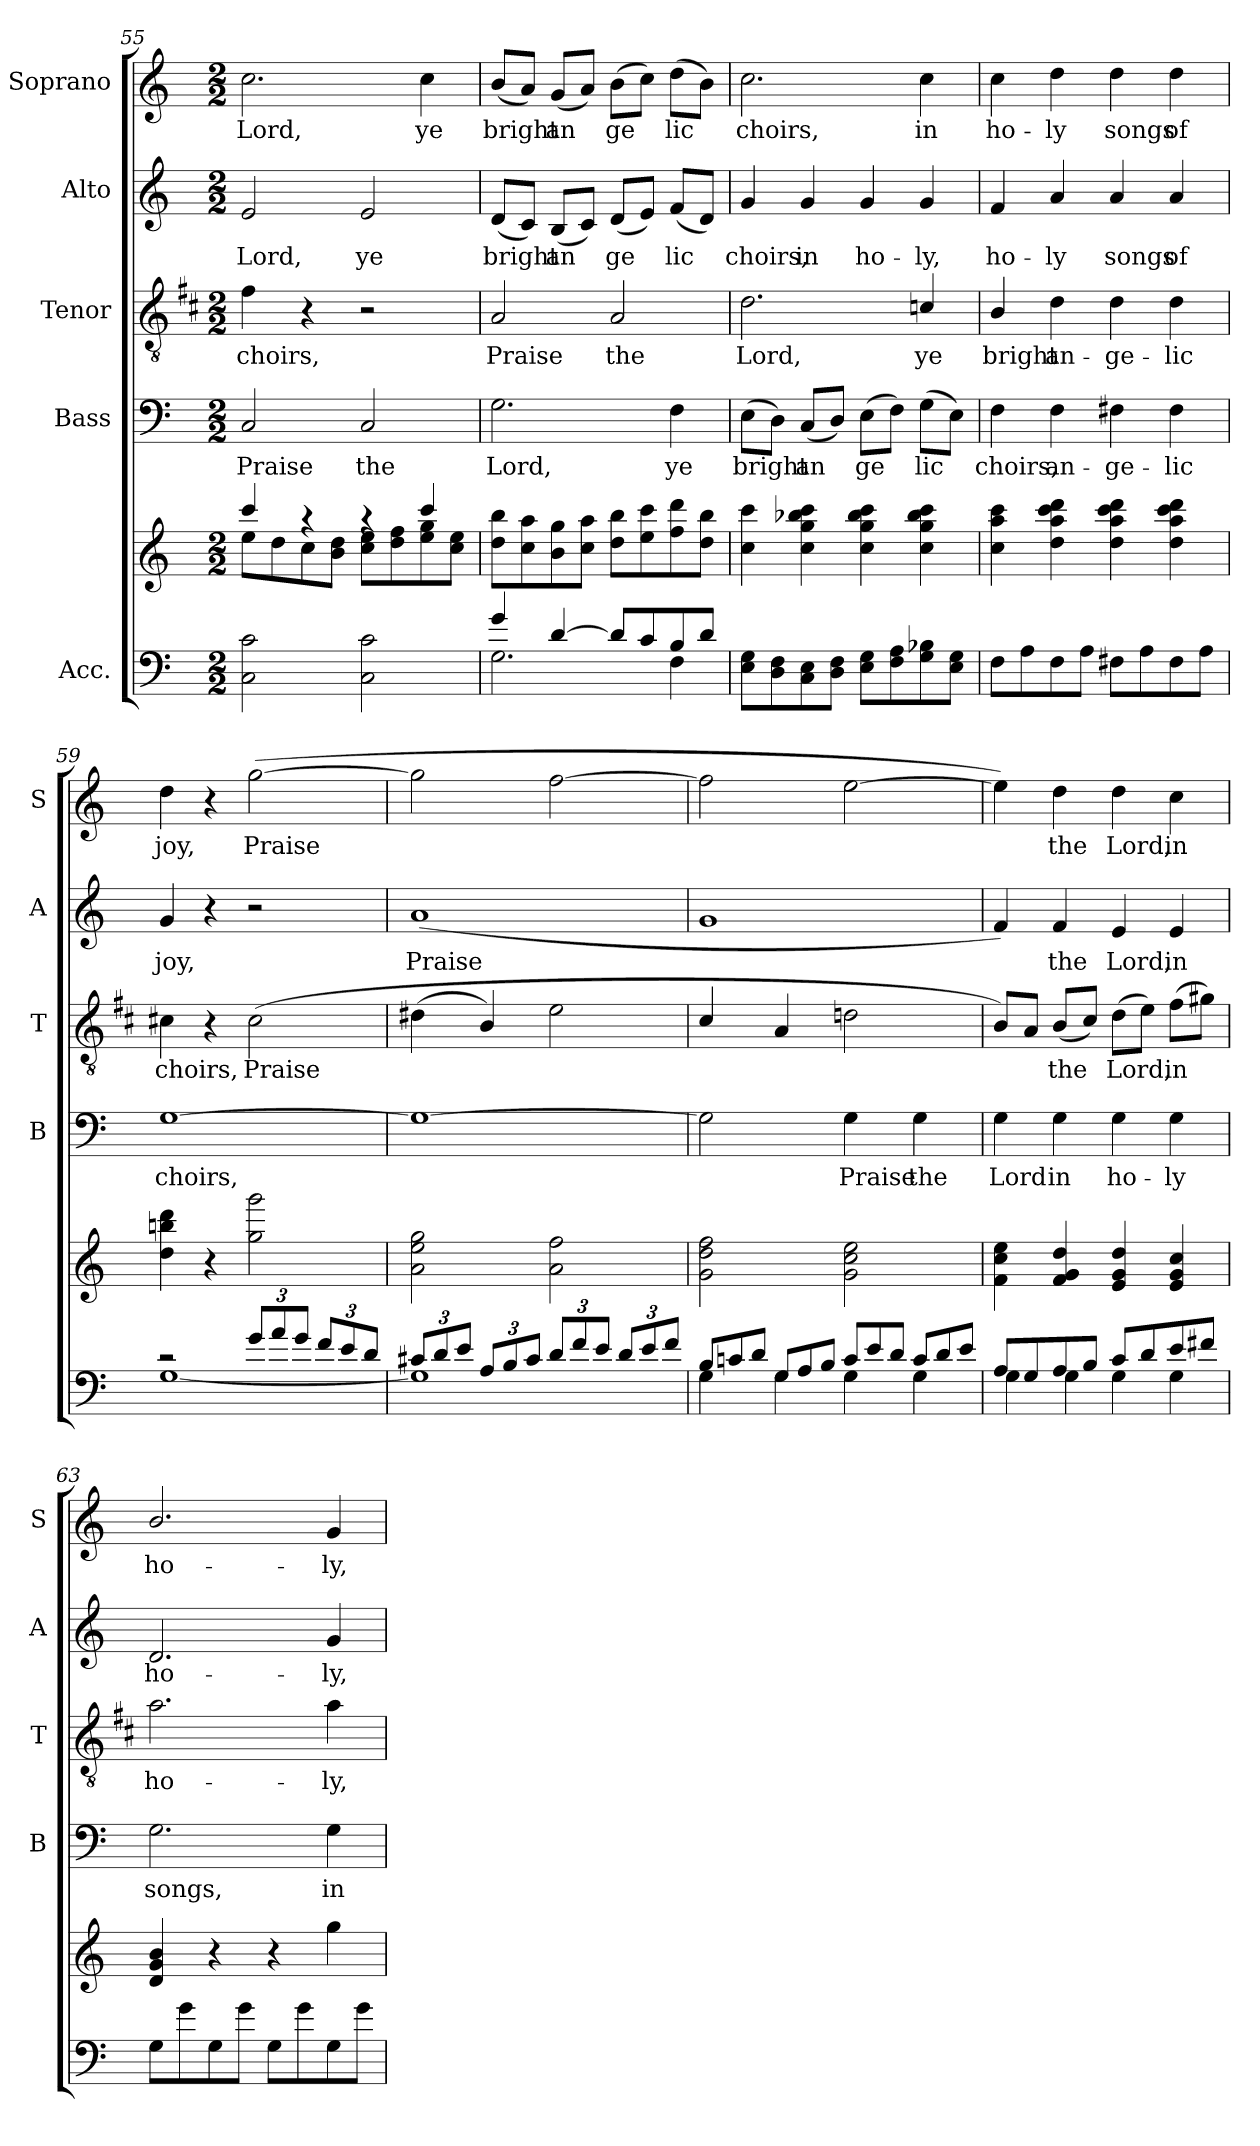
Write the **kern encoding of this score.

**kern	**kern	**kern	**text	**kern	**text	**kern	**text	**kern	**text
*part5	*part5	*part4	*part4	*part3	*part3	*part2	*part2	*part1	*part1
*staff6	*staff5	*staff4	*staff4	*staff3	*staff3	*staff2	*staff2	*staff1	*staff1
*I"Acc.	*	*I"Bass	*	*I"Tenor	*	*I"Alto	*	*I"Soprano	*
*	*	*I'B	*	*I'T	*	*I'A	*	*I'S	*
*clefF4	*clefG2	*clefF4	*	*clefGv2	*	*clefG2	*	*clefG2	*
*	*	*	*	*ITrd1c2	*	*	*	*	*
*k[]	*k[]	*k[]	*	*k[]	*	*k[]	*	*k[]	*
*C:	*C:	*C:	*	*C:	*	*C:	*	*C:	*
*M2/2	*M2/2	*M2/2	*	*M2/2	*	*M2/2	*	*M2/2	*
=55	=55	=55	=55	=55	=55	=55	=55	=55	=55
*^	*^	*	*	*	*	*	*	*	*
!	!	!	!	!	!LO:LY:b	!	!LO:LY:b	!	!LO:LY:b	!	!LO:LY:b
1ryy	2C\ 2c\	4ccc/	8ee\L	2C/	Praise	4e\	choirs,	2e/	Lord,	2.cc\	Lord,
.	.	.	8dd\	.	.	.	.	.	.	.	.
.	.	4raa	8cc\	.	.	4r	.	.	.	.	.
.	.	.	8b\ 8dd\J	.	.	.	.	.	.	.	.
!	!	!	!	!	!LO:LY:b	!	!	!	!LO:LY:b	!	!
.	2C\ 2c\	4raa	8cc\ 8ee\L	2C/	the	2r	.	2e/	ye	.	.
.	.	.	8dd\ 8ff\	.	.	.	.	.	.	.	.
!	!	!	!	!	!	!	!	!	!	!	!LO:LY:b
.	.	4ccc/	8ee\ 8gg\	.	.	.	.	.	.	4cc\	ye
.	.	.	8cc\ 8ee\J	.	.	.	.	.	.	.	.
=56	=56	=56	=56	=56	=56	=56	=56	=56	=56	=56	=56
!	!	!	!	!	!LO:LY:b	!	!LO:LY:b	!	!LO:LY:b	!	!LO:LY:b
4g/	2.G\	8dd\ 8bb\L	2ryy	2.G\	Lord,	2G/	Praise	(<8d/L	bright	(<8b/L	bright
.	.	8cc\ 8aa\	.	.	.	.	.	8c/J)	.	8a/J)	.
!	!	!	!	!	!	!	!	!	!LO:LY:b	!	!LO:LY:b
[>4d/	.	8b\ 8gg\	.	.	.	.	.	(<8B/L	an­	(<8g/L	an­
.	.	8cc\ 8aa\J	.	.	.	.	.	8c/J)	.	8a/J)	.
!	!	!	!	!	!	!	!LO:LY:b	!	!LO:LY:b	!	!LO:LY:b
8d/L]	.	8dd\ 8bb\L	2ryy	.	.	2G/	the	(<8d/L	ge­	(>8b\L	ge­
8c/	.	8ee\ 8ccc\	.	.	.	.	.	8e/J)	.	8cc\J)	.
!	!	!	!	!	!LO:LY:b	!	!	!	!LO:LY:b	!	!LO:LY:b
8B/	4F\	8ff\ 8ddd\	.	4F\	ye	.	.	(<8f/L	lic	(>8dd\L	lic
8d/J	.	8dd\ 8bb\J	.	.	.	.	.	8d/J)	.	8b\J)	.
=57	=57	=57	=57	=57	=57	=57	=57	=57	=57	=57	=57
!	!	!	!	!	!LO:LY:b	!	!LO:LY:b	!	!LO:LY:b	!	!LO:LY:b
1ryy	8E\ 8G\L	4cc\ 4ccc\	1ryy	(>8E\L	bright	2.c\	Lord,	4g/	choirs,	2.cc\	choirs,
.	8D\ 8F\	.	.	8D\J)	.	.	.	.	.	.	.
!	!	!	!	!	!LO:LY:b	!	!	!	!LO:LY:b	!	!
.	8C\ 8E\	4cc\ 4gg\ 4bb-X\ 4ccc\	.	(<8C/L	an­	.	.	4g/	in	.	.
.	8D\ 8F\J	.	.	8D/J)	.	.	.	.	.	.	.
!	!	!	!	!	!LO:LY:b	!	!	!	!LO:LY:b	!	!
.	8E\ 8G\L	4cc\ 4gg\ 4bb-\ 4ccc\	.	(>8E\L	ge­	.	.	4g/	ho-	.	.
.	8F\ 8A\	.	.	8F\J)	.	.	.	.	.	.	.
!	!	!	!	!	!LO:LY:b	!	!LO:LY:b	!	!LO:LY:b	!	!LO:LY:b
.	8G\ 8B-X\	4cc\ 4gg\ 4bb-\ 4ccc\	.	(>8G\L	lic	4B-X/	ye	4g/	-ly,	4cc\	in
.	8E\ 8G\J	.	.	8E\J)	.	.	.	.	.	.	.
*	*	*v	*v	*	*	*	*	*	*	*	*
!!LO:PB:g=z
=58	=58	=58	=58	=58	=58	=58	=58	=58	=58	=58
!	!	!	!	!LO:LY:b	!	!LO:LY:b	!	!LO:LY:b	!	!LO:LY:b
8F\L	2ryy	4cc\ 4aa\ 4ccc\	4F\	choirs,	4A/	bright	4f/	ho-	4cc\	ho-
8A\	.	.	.	.	.	.	.	.	.	.
!	!	!	!	!LO:LY:b	!	!LO:LY:b	!	!LO:LY:b	!	!LO:LY:b
8F\	.	4dd\ 4aa\ 4ccc\ 4ddd\	4F\	an-	4c\	an-	4a/	-ly	4dd\	-ly
8A\J	.	.	.	.	.	.	.	.	.	.
!	!	!	!	!LO:LY:b	!	!LO:LY:b	!	!LO:LY:b	!	!LO:LY:b
8F#X\L	2ryy	4dd\ 4aa\ 4ccc\ 4ddd\	4F#X\	-ge-	4c\	-ge-	4a/	songs	4dd\	songs
8A\	.	.	.	.	.	.	.	.	.	.
!	!	!	!	!LO:LY:b	!	!LO:LY:b	!	!LO:LY:b	!	!LO:LY:b
8F#\	.	4dd\ 4aa\ 4ccc\ 4ddd\	4F#\	-lic	4c\	-lic	4a/	of	4dd\	of
8A\J	.	.	.	.	.	.	.	.	.	.
=59	=59	=59	=59	=59	=59	=59	=59	=59	=59	=59
!	!	!	!	!LO:LY:b	!	!LO:LY:b	!	!LO:LY:b	!	!LO:LY:b
2rc	[<1G	4dd\ 4bbn\ 4ddd\	[1G	choirs,	4Bn\	choirs,	4g/	joy,	4dd\	joy,
.	.	4r	.	.	4r	.	4r	.	4r	.
!	!	!	!	!	!	!LO:LY:b	!	!	!	!LO:LY:b
12g/L	.	2gg\ 2ggg\	.	.	(<2B\	Praise	2r	.	(>[2gg\	Praise
12a/	.	.	.	.	.	.	.	.	.	.
12g/J	.	.	.	.	.	.	.	.	.	.
12f/L	.	.	.	.	.	.	.	.	.	.
12e/	.	.	.	.	.	.	.	.	.	.
12d/J	.	.	.	.	.	.	.	.	.	.
=60	=60	=60	=60	=60	=60	=60	=60	=60	=60	=60
!	!	!	!	!	!	!	!	!LO:LY:b	!	!
12c#X/L	1G]	2a\ 2ee\ 2gg\	1G_	.	(<4c#X\	.	(<1a	Praise	2gg\]	.
12d/	.	.	.	.	.	.	.	.	.	.
12e/J	.	.	.	.	.	.	.	.	.	.
12A/L	.	.	.	.	4A/)	.	.	.	.	.
12B/	.	.	.	.	.	.	.	.	.	.
12c#/J	.	.	.	.	.	.	.	.	.	.
12d/L	.	2a\ 2ff\	.	.	2d\	.	.	.	[2ff\	.
12f/	.	.	.	.	.	.	.	.	.	.
12e/J	.	.	.	.	.	.	.	.	.	.
12d/L	.	.	.	.	.	.	.	.	.	.
12e/	.	.	.	.	.	.	.	.	.	.
12f/J	.	.	.	.	.	.	.	.	.	.
=61	=61	=61	=61	=61	=61	=61	=61	=61	=61	=61
*Xtuplet	*	*	*	*	*	*	*	*	*	*
12B/L	4G\	2g\ 2dd\ 2ff\	2G\]	.	4B/	.	1g	.	2ff\]	.
12cn/	.	.	.	.	.	.	.	.	.	.
12d/J	.	.	.	.	.	.	.	.	.	.
12G/L	4G\	.	.	.	4G/	.	.	.	.	.
12A/	.	.	.	.	.	.	.	.	.	.
12B/J	.	.	.	.	.	.	.	.	.	.
!	!	!	!	!LO:LY:b	!	!	!	!	!	!
12c/L	4G\	2g\ 2cc\ 2ee\	4G\	Praise	2cni\	.	.	.	[2ee\	.
12e/	.	.	.	.	.	.	.	.	.	.
12d/J	.	.	.	.	.	.	.	.	.	.
!	!	!	!	!LO:LY:b	!	!	!	!	!	!
12c/L	4G\	.	4G\	the	.	.	.	.	.	.
12d/	.	.	.	.	.	.	.	.	.	.
12e/J	.	.	.	.	.	.	.	.	.	.
=62	=62	=62	=62	=62	=62	=62	=62	=62	=62	=62
!	!	!	!	!LO:LY:b	!	!	!	!	!	!
8A/L	4G\	4f\ 4cc\ 4ee\	4G\	Lord	8A/L)	.	4f/)	.	4ee\])	.
8G/	.	.	.	.	8G/J	.	.	.	.	.
!	!	!	!	!LO:LY:b	!	!LO:LY:b	!	!LO:LY:b	!	!LO:LY:b
8A/	4G\	4f/ 4g/ 4dd/	4G\	in	(<8A/L	the	4f/	the	4dd\	the
8B/J	.	.	.	.	8B/J)	.	.	.	.	.
!	!	!	!	!LO:LY:b	!	!LO:LY:b	!	!LO:LY:b	!	!LO:LY:b
8c/L	4G\	4e/ 4g/ 4dd/	4G\	ho-	(>8c\L	Lord,	4e/	Lord,	4dd\	Lord,
8d/	.	.	.	.	8d\J)	.	.	.	.	.
!	!	!	!	!LO:LY:b	!	!LO:LY:b	!	!LO:LY:b	!	!LO:LY:b
8e/	4G\	4e/ 4g/ 4cc/	4G\	-ly	(>8e\L	in	4e/	in	4cc\	in
8f#X/J	.	.	.	.	8f#X\J)	.	.	.	.	.
!!LO:LB:g=z
=63	=63	=63	=63	=63	=63	=63	=63	=63	=63	=63
!	!	!	!	!LO:LY:b	!	!LO:LY:b	!	!LO:LY:b	!	!LO:LY:b
8G\L	2ryy	4d/ 4g/ 4b/	2.G\	songs,	2.g\	ho-	2.d/	ho-	2.b/	ho-
8g\	.	.	.	.	.	.	.	.	.	.
8G\	.	4r	.	.	.	.	.	.	.	.
8g\J	.	.	.	.	.	.	.	.	.	.
8G\L	2ryy	4r	.	.	.	.	.	.	.	.
8g\	.	.	.	.	.	.	.	.	.	.
!	!	!	!	!LO:LY:b	!	!LO:LY:b	!	!LO:LY:b	!	!LO:LY:b
8G\	.	4gg\	4G\	in	4g\	-ly,	4g/	-ly,	4g/	-ly,
8g\J	.	.	.	.	.	.	.	.	.	.
*v	*v	*	*	*	*	*	*	*	*	*
=	=	=	=	=	=	=	=	=	=
*-	*-	*-	*-	*-	*-	*-	*-	*-	*-
